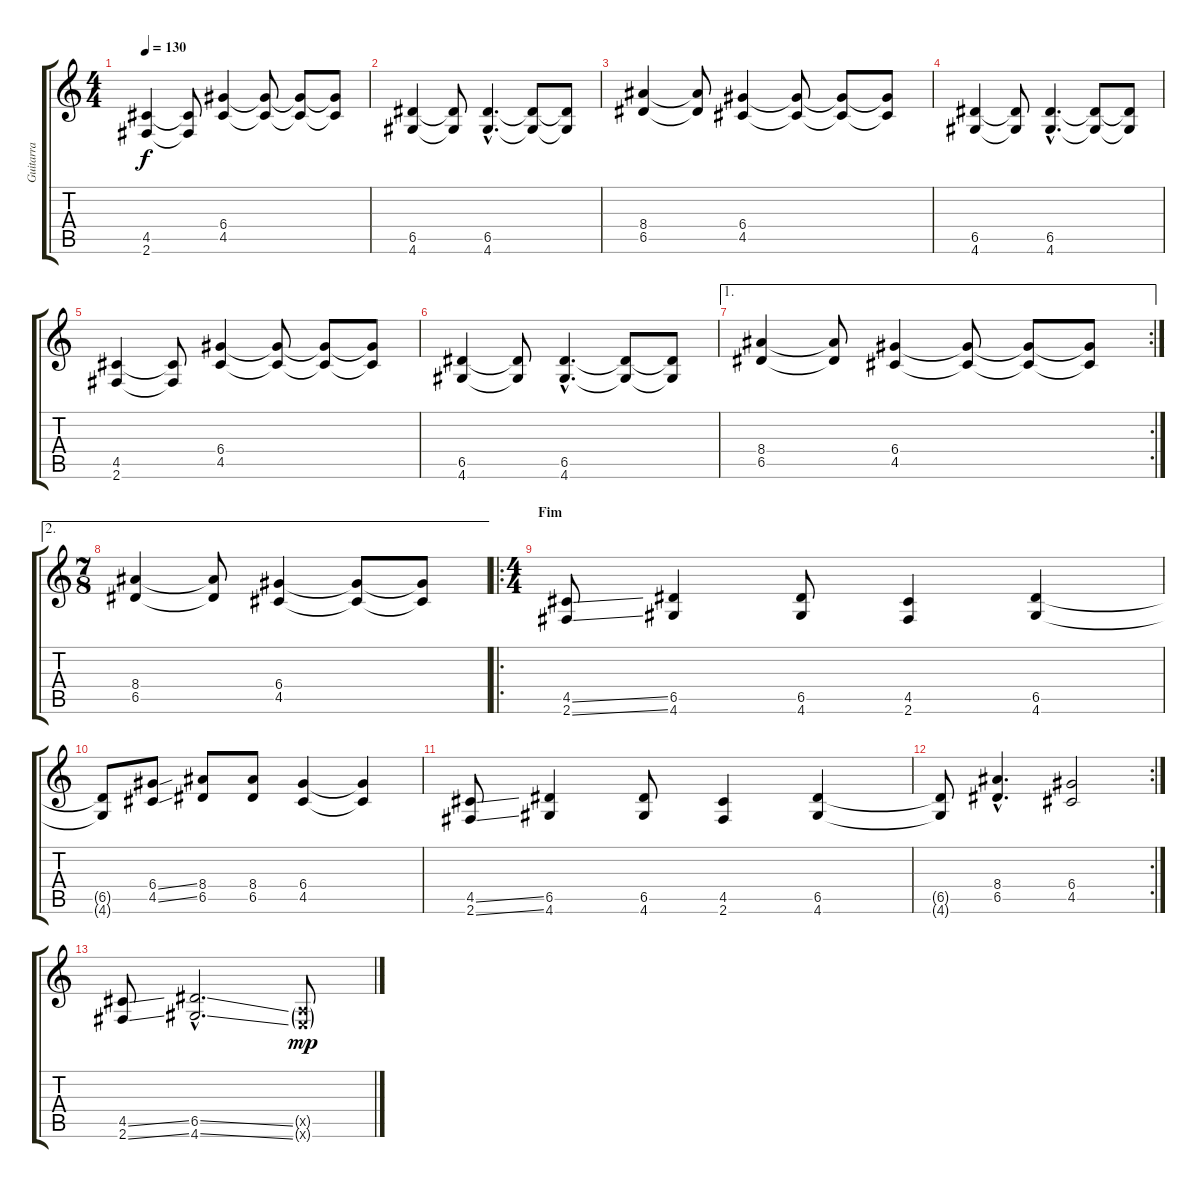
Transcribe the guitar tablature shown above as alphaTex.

\track ("Guitarra" "Guitarra") {instrument distortionguitar}
\staff {score tabs}
\tuning (E4 B3 G3 D3 A2 E2) {hide}
\ts (4 4)
\tempo 130
\clef g2
\ks c
(4.5 2.6).4{dy f} (4.5{t} 2.6{t}).8 (6.4 4.5).4 (6.4{t} 4.5{t}).8 (6.4{t} 4.5{t}).8 (6.4{t} 4.5{t}).8 |
(6.5 4.6).4 (6.5{t} 4.6{t}).8 (6.5{hac} 4.6{hac}).4{d} (6.5{t} 4.6{t}).8 (6.5{t} 4.6{t}).8 |
(8.4 6.5).4 (8.4{t} 6.5{t}).8 (6.4 4.5).4 (6.4{t} 4.5{t}).8 (6.4{t} 4.5{t}).8 (6.4{t} 4.5{t}).8 |
(6.5 4.6).4 (6.5{t} 4.6{t}).8 (6.5{hac} 4.6{hac}).4{d} (6.5{t} 4.6{t}).8 (6.5{t} 4.6{t}).8 |
(4.5 2.6).4 (4.5{t} 2.6{t}).8 (6.4 4.5).4 (6.4{t} 4.5{t}).8 (6.4{t} 4.5{t}).8 (6.4{t} 4.5{t}).8 |
(6.5 4.6).4 (6.5{t} 4.6{t}).8 (6.5{hac} 4.6{hac}).4{d} (6.5{t} 4.6{t}).8 (6.5{t} 4.6{t}).8 |
\ae 1
\rc 2
(8.4 6.5).4 (8.4{t} 6.5{t}).8 (6.4 4.5).4 (6.4{t} 4.5{t}).8 (6.4{t} 4.5{t}).8 (6.4{t} 4.5{t}).8 |
\ae 2
\ts (7 8)
(8.4 6.5).4 (8.4{t} 6.5{t}).8 (6.4 4.5).4 (6.4{t} 4.5{t}).8 (6.4{t} 4.5{t}).8 |
\ro
\ts (4 4)
\section ("" "Fim")
(4.5{ss} 2.6{ss}).8 (6.5 4.6).4 (6.5 4.6).8 (4.5 2.6).4 (6.5 4.6).4 |
(6.5{t} 4.6{t}).8 (6.4{ss} 4.5{ss}).8 (8.4 6.5).8 (8.4 6.5).8 (6.4 4.5).4 (6.4{t} 4.5{t}).4 |
(4.5{ss} 2.6{ss}).8 (6.5 4.6).4 (6.5 4.6).8 (4.5 2.6).4 (6.5 4.6).4 |
\rc 2
(6.5{t} 4.6{t}).8 (8.4{hac} 6.5{hac}).4{d} (6.4 4.5).2 |
(4.5{ss} 2.6{ss}).8 (6.5{ss hac} 4.6{ss hac}).2{d} (0.5{g x} 0.6{g x}).8{dy mp}
